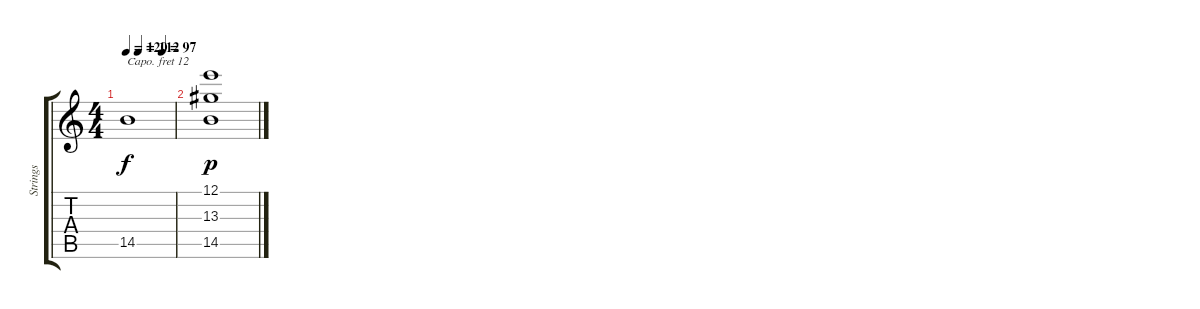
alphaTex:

\track ("Strings" "Strings") {instrument stringensemble1}
\staff {score tabs}
\capo 12
\tuning (E4 B3 G3 D3 A2 E2) {hide}
\ts (4 4)
\tempo 120
\tempo (112 0.25)
\tempo (97 0.75)
\clef g2
\ks c
14.5{t}.1{dy f} |
(12.1 13.3 14.5).1{dy p}
